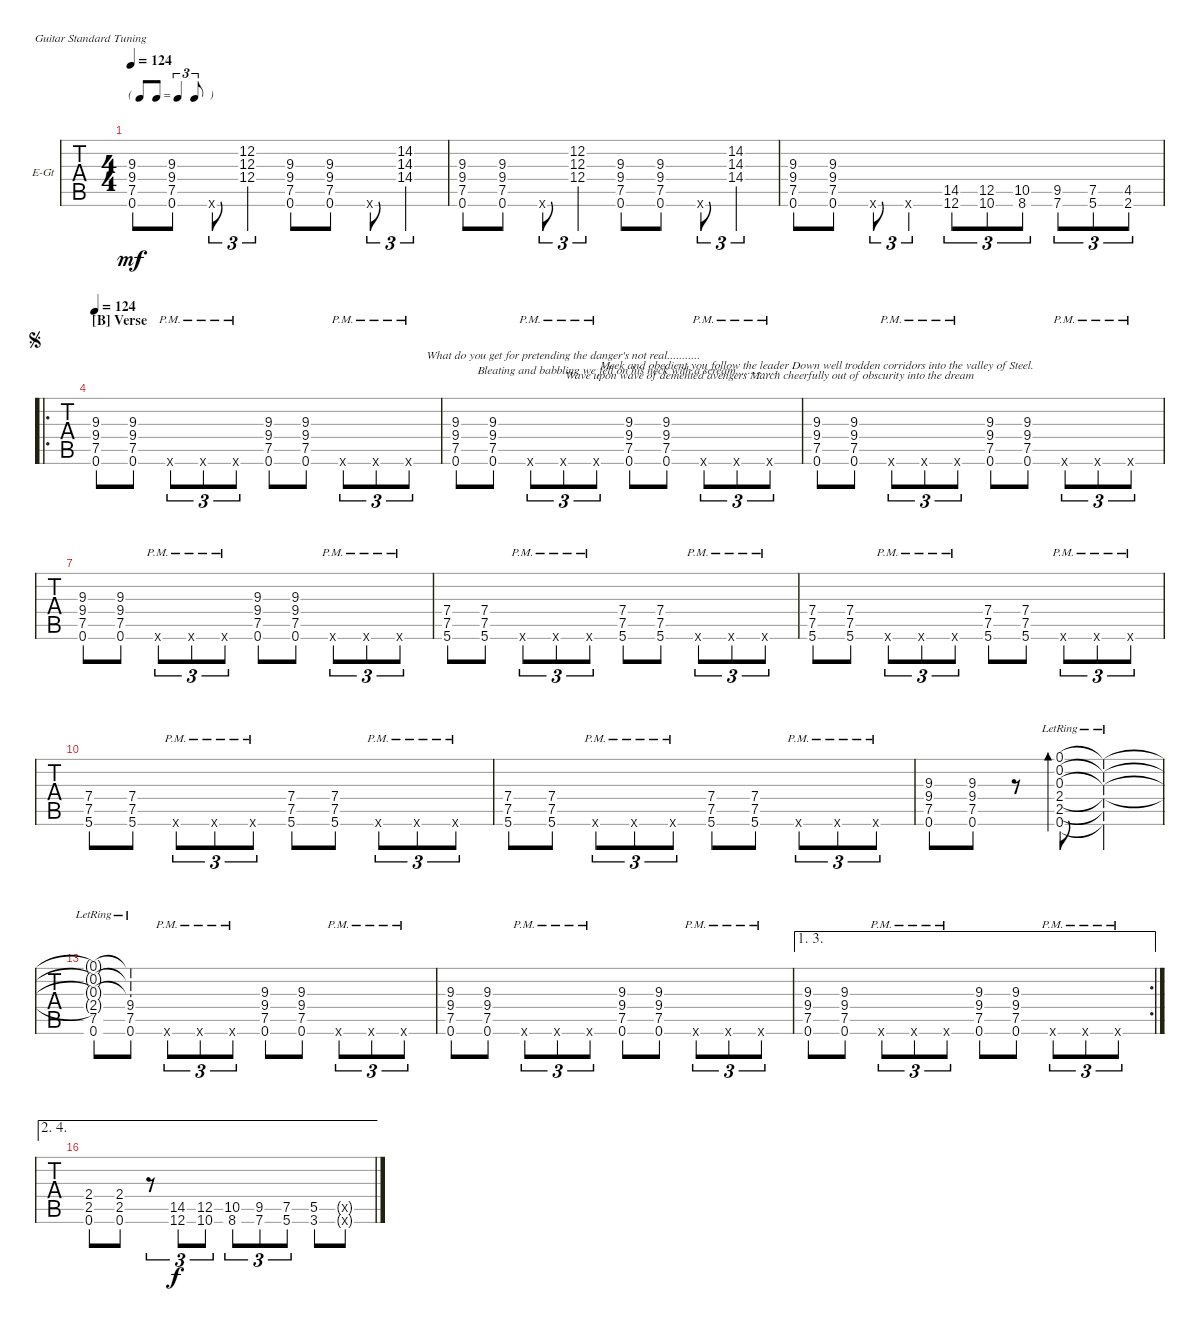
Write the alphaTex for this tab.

\bracketExtendMode nobrackets
\firstSystemTrackNameOrientation horizontal
\otherSystemsTrackNameOrientation horizontal
\defaultBarNumberDisplay FirstOfSystem
\track ("Guitar" "E-Gt") {instrument overdrivenguitar}
\staff {tabs}
\tuning (E4 B3 G3 D3 A2 E2)
\ts (4 4)
\tf triplet8th
\tempo 124
\clef g2
\ks c
(7.5 0.6 9.4 9.3).8{lyrics (0 "") lyrics (1 "") lyrics (2 "") lyrics (3 "") lyrics (4 "") dy mf} (9.4 7.5 0.6 9.3).8{lyrics (0 "") lyrics (1 "") lyrics (2 "") lyrics (3 "") lyrics (4 "")} 0.6{x}.8{tu (3 2) lyrics (0 "") lyrics (1 "") lyrics (2 "") lyrics (3 "") lyrics (4 "")} (12.2{hac} 12.3{hac} 12.4{hac}).4{tu (3 2) lyrics (0 "") lyrics (1 "") lyrics (2 "") lyrics (3 "") lyrics (4 "")} (7.5 0.6 9.4 9.3).8{lyrics (0 "") lyrics (1 "") lyrics (2 "") lyrics (3 "") lyrics (4 "")} (9.4 7.5 0.6 9.3).8{lyrics (0 "") lyrics (1 "") lyrics (2 "") lyrics (3 "") lyrics (4 "")} 0.6{x}.8{tu (3 2) lyrics (0 "") lyrics (1 "") lyrics (2 "") lyrics (3 "") lyrics (4 "")} (14.2{hac} 14.3{hac} 14.4{hac}).4{tu (3 2) lyrics (0 "") lyrics (1 "") lyrics (2 "") lyrics (3 "") lyrics (4 "")} |
(7.5 0.6 9.3 9.4).8{lyrics (0 "") lyrics (1 "") lyrics (2 "") lyrics (3 "") lyrics (4 "")} (9.4 7.5 0.6 9.3).8{lyrics (0 "") lyrics (1 "") lyrics (2 "") lyrics (3 "") lyrics (4 "")} 0.6{x}.8{tu (3 2) lyrics (0 "") lyrics (1 "") lyrics (2 "") lyrics (3 "") lyrics (4 "")} (12.2{hac} 12.3{hac} 12.4{hac}).4{tu (3 2) lyrics (0 "") lyrics (1 "") lyrics (2 "") lyrics (3 "") lyrics (4 "")} (7.5 0.6 9.4 9.3).8{lyrics (0 "") lyrics (1 "") lyrics (2 "") lyrics (3 "") lyrics (4 "")} (9.4 7.5 0.6 9.3).8{lyrics (0 "") lyrics (1 "") lyrics (2 "") lyrics (3 "") lyrics (4 "")} 0.6{x}.8{tu (3 2) lyrics (0 "") lyrics (1 "") lyrics (2 "") lyrics (3 "") lyrics (4 "")} (14.2{hac} 14.3{hac} 14.4{hac}).4{tu (3 2) lyrics (0 "") lyrics (1 "") lyrics (2 "") lyrics (3 "") lyrics (4 "")} |
(0.6 7.5 9.4 9.3).8{lyrics (0 "") lyrics (1 "") lyrics (2 "") lyrics (3 "") lyrics (4 "")} (7.5 0.6 9.4 9.3).8{lyrics (0 "") lyrics (1 "") lyrics (2 "") lyrics (3 "") lyrics (4 "")} 0.6{x}.8{tu (3 2) lyrics (0 "") lyrics (1 "") lyrics (2 "") lyrics (3 "") lyrics (4 "")} 0.6{x}.4{tu (3 2) lyrics (0 "") lyrics (1 "") lyrics (2 "") lyrics (3 "") lyrics (4 "")} (12.6 14.5).8{tu (3 2) lyrics (0 "") lyrics (1 "") lyrics (2 "") lyrics (3 "") lyrics (4 "")} (10.6 12.5).8{tu (3 2) lyrics (0 "") lyrics (1 "") lyrics (2 "") lyrics (3 "") lyrics (4 "")} (8.6 10.5).8{tu (3 2) lyrics (0 "") lyrics (1 "") lyrics (2 "") lyrics (3 "") lyrics (4 "")} (7.6 9.5).8{tu (3 2) lyrics (0 "") lyrics (1 "") lyrics (2 "") lyrics (3 "") lyrics (4 "")} (5.6 7.5).8{tu (3 2) lyrics (0 "") lyrics (1 "") lyrics (2 "") lyrics (3 "") lyrics (4 "")} (2.6 4.5).8{tu (3 2) lyrics (0 "") lyrics (1 "") lyrics (2 "") lyrics (3 "") lyrics (4 "")} |
\ro
\section ("B" "Verse")
\jump segno
\tempo 124
(7.5 0.6 9.4 9.3).8{lyrics (0 "") lyrics (1 "") lyrics (2 "") lyrics (3 "") lyrics (4 "")} (9.4 7.5 0.6 9.3).8{lyrics (0 "") lyrics (1 "") lyrics (2 "") lyrics (3 "") lyrics (4 "")} 0.6{pm x}.8{tu (3 2) lyrics (0 "") lyrics (1 "") lyrics (2 "") lyrics (3 "") lyrics (4 "")} 0.6{pm x}.8{tu (3 2) lyrics (0 "") lyrics (1 "") lyrics (2 "") lyrics (3 "") lyrics (4 "")} 0.6{pm x}.8{tu (3 2) lyrics (0 "") lyrics (1 "") lyrics (2 "") lyrics (3 "") lyrics (4 "")} (7.5 0.6 9.4 9.3).8{lyrics (0 "") lyrics (1 "") lyrics (2 "") lyrics (3 "") lyrics (4 "")} (9.4 7.5 0.6 9.3).8{lyrics (0 "") lyrics (1 "") lyrics (2 "") lyrics (3 "") lyrics (4 "")} 0.6{pm x}.8{tu (3 2) lyrics (0 "") lyrics (1 "") lyrics (2 "") lyrics (3 "") lyrics (4 "")} 0.6{pm x}.8{tu (3 2) lyrics (0 "") lyrics (1 "") lyrics (2 "") lyrics (3 "") lyrics (4 "")} 0.6{pm x}.8{tu (3 2) lyrics (0 "") lyrics (1 "") lyrics (2 "") lyrics (3 "") lyrics (4 "")} |
(7.5 0.6 9.4 9.3).8{lyrics (0 "") lyrics (1 "") lyrics (2 "") lyrics (3 "") lyrics (4 "")} (9.4 7.5 0.6 9.3).8{lyrics (0 "") lyrics (1 "") lyrics (2 "") lyrics (3 "") lyrics (4 "")} 0.6{pm x}.8{tu (3 2) lyrics (0 "") lyrics (1 "") lyrics (2 "") lyrics (3 "") lyrics (4 "")} 0.6{pm x}.8{tu (3 2) lyrics (0 "What do you get for pretending the danger's not real...........") lyrics (1 "") lyrics (2 "") lyrics (3 "") lyrics (4 "")} 0.6{pm x}.8{tu (3 2) lyrics (0 "") lyrics (1 "") lyrics (2 "") lyrics (3 "") lyrics (4 "")} (7.5 0.6 9.4 9.3).8{lyrics (0 "") lyrics (1 "") lyrics (2 "") lyrics (3 "Bleating and babbling we fell on his neck with a scream...............") lyrics (4 "")} (9.4 7.5 0.6 9.3).8{lyrics (0 "") lyrics (1 "") lyrics (2 "") lyrics (3 "") lyrics (4 "")} 0.6{pm x}.8{tu (3 2) lyrics (0 "") lyrics (1 "") lyrics (2 "") lyrics (3 "") lyrics (4 "")} 0.6{pm x}.8{tu (3 2) lyrics (0 "") lyrics (1 "") lyrics (2 "") lyrics (3 "") lyrics (4 "")} 0.6{pm x}.8{tu (3 2) lyrics (0 "") lyrics (1 "") lyrics (2 "") lyrics (3 "") lyrics (4 "Wave upon wave of demented avengers March cheerfully out of obscurity into the dream")} |
(7.5 0.6 9.4 9.3).8{lyrics (0 "") lyrics (1 "") lyrics (2 "Meek and obedient you follow the leader Down well trodden corridors into the valley of Steel.") lyrics (3 "") lyrics (4 "")} (9.4 7.5 0.6 9.3).8{lyrics (0 "") lyrics (1 "") lyrics (2 "") lyrics (3 "") lyrics (4 "")} 0.6{pm x}.8{tu (3 2) lyrics (0 "") lyrics (1 "") lyrics (2 "") lyrics (3 "") lyrics (4 "")} 0.6{pm x}.8{tu (3 2) lyrics (0 "") lyrics (1 "") lyrics (2 "") lyrics (3 "") lyrics (4 "")} 0.6{pm x}.8{tu (3 2) lyrics (0 "") lyrics (1 "") lyrics (2 "") lyrics (3 "") lyrics (4 "")} (7.5 0.6 9.4 9.3).8{lyrics (0 "") lyrics (1 "") lyrics (2 "") lyrics (3 "") lyrics (4 "")} (9.4 7.5 0.6 9.3).8{lyrics (0 "") lyrics (1 "") lyrics (2 "") lyrics (3 "") lyrics (4 "")} 0.6{pm x}.8{tu (3 2) lyrics (0 "") lyrics (1 "") lyrics (2 "") lyrics (3 "") lyrics (4 "")} 0.6{pm x}.8{tu (3 2) lyrics (0 "") lyrics (1 "") lyrics (2 "") lyrics (3 "") lyrics (4 "")} 0.6{pm x}.8{tu (3 2) lyrics (0 "") lyrics (1 "") lyrics (2 "") lyrics (3 "") lyrics (4 "")} |
(7.5 0.6 9.4 9.3).8{lyrics (0 "") lyrics (1 "") lyrics (2 "") lyrics (3 "") lyrics (4 "")} (9.4 7.5 0.6 9.3).8{lyrics (0 "") lyrics (1 "") lyrics (2 "") lyrics (3 "") lyrics (4 "")} 0.6{pm x}.8{tu (3 2) lyrics (0 "") lyrics (1 "") lyrics (2 "") lyrics (3 "") lyrics (4 "")} 0.6{pm x}.8{tu (3 2) lyrics (0 "") lyrics (1 "") lyrics (2 "") lyrics (3 "") lyrics (4 "")} 0.6{pm x}.8{tu (3 2) lyrics (0 "") lyrics (1 "") lyrics (2 "") lyrics (3 "") lyrics (4 "")} (7.5 0.6 9.4 9.3).8{lyrics (0 "") lyrics (1 "") lyrics (2 "") lyrics (3 "") lyrics (4 "")} (9.4 7.5 0.6 9.3).8{lyrics (0 "") lyrics (1 "") lyrics (2 "") lyrics (3 "") lyrics (4 "")} 0.6{pm x}.8{tu (3 2) lyrics (0 "") lyrics (1 "") lyrics (2 "") lyrics (3 "") lyrics (4 "")} 0.6{pm x}.8{tu (3 2) lyrics (0 "") lyrics (1 "") lyrics (2 "") lyrics (3 "") lyrics (4 "")} 0.6{pm x}.8{tu (3 2) lyrics (0 "") lyrics (1 "") lyrics (2 "") lyrics (3 "") lyrics (4 "")} |
(7.5 5.6 7.4).8{lyrics (0 "") lyrics (1 "") lyrics (2 "") lyrics (3 "") lyrics (4 "")} (7.5 5.6 7.4).8{lyrics (0 "") lyrics (1 "") lyrics (2 "") lyrics (3 "") lyrics (4 "")} 5.6{pm x}.8{tu (3 2) lyrics (0 "") lyrics (1 "") lyrics (2 "") lyrics (3 "") lyrics (4 "")} 5.6{pm x}.8{tu (3 2) lyrics (0 "") lyrics (1 "") lyrics (2 "") lyrics (3 "") lyrics (4 "")} 5.6{pm x}.8{tu (3 2) lyrics (0 "") lyrics (1 "") lyrics (2 "") lyrics (3 "") lyrics (4 "")} (7.5 5.6 7.4).8{lyrics (0 "") lyrics (1 "") lyrics (2 "") lyrics (3 "") lyrics (4 "")} (7.4 7.5 5.6).8{lyrics (0 "") lyrics (1 "") lyrics (2 "") lyrics (3 "") lyrics (4 "")} 5.6{pm x}.8{tu (3 2) lyrics (0 "") lyrics (1 "") lyrics (2 "") lyrics (3 "") lyrics (4 "")} 5.6{pm x}.8{tu (3 2) lyrics (0 "") lyrics (1 "") lyrics (2 "") lyrics (3 "") lyrics (4 "")} 5.6{pm x}.8{tu (3 2) lyrics (0 "") lyrics (1 "") lyrics (2 "") lyrics (3 "") lyrics (4 "")} |
(7.5 5.6 7.4).8{lyrics (0 "") lyrics (1 "") lyrics (2 "") lyrics (3 "") lyrics (4 "")} (7.5 5.6 7.4).8{lyrics (0 "") lyrics (1 "") lyrics (2 "") lyrics (3 "") lyrics (4 "")} 5.6{pm x}.8{tu (3 2) lyrics (0 "") lyrics (1 "") lyrics (2 "") lyrics (3 "") lyrics (4 "")} 5.6{pm x}.8{tu (3 2) lyrics (0 "") lyrics (1 "") lyrics (2 "") lyrics (3 "") lyrics (4 "")} 5.6{pm x}.8{tu (3 2) lyrics (0 "") lyrics (1 "") lyrics (2 "") lyrics (3 "") lyrics (4 "")} (7.5 5.6 7.4).8{lyrics (0 "") lyrics (1 "") lyrics (2 "") lyrics (3 "") lyrics (4 "")} (7.4 7.5 5.6).8{lyrics (0 "") lyrics (1 "") lyrics (2 "") lyrics (3 "") lyrics (4 "")} 5.6{pm x}.8{tu (3 2) lyrics (0 "") lyrics (1 "") lyrics (2 "") lyrics (3 "") lyrics (4 "")} 5.6{pm x}.8{tu (3 2) lyrics (0 "") lyrics (1 "") lyrics (2 "") lyrics (3 "") lyrics (4 "")} 5.6{pm x}.8{tu (3 2) lyrics (0 "") lyrics (1 "") lyrics (2 "") lyrics (3 "") lyrics (4 "")} |
(7.5 5.6 7.4).8{lyrics (0 "") lyrics (1 "") lyrics (2 "") lyrics (3 "") lyrics (4 "")} (7.5 5.6 7.4).8{lyrics (0 "") lyrics (1 "") lyrics (2 "") lyrics (3 "") lyrics (4 "")} 5.6{pm x}.8{tu (3 2) lyrics (0 "") lyrics (1 "") lyrics (2 "") lyrics (3 "") lyrics (4 "")} 5.6{pm x}.8{tu (3 2) lyrics (0 "") lyrics (1 "") lyrics (2 "") lyrics (3 "") lyrics (4 "")} 5.6{pm x}.8{tu (3 2) lyrics (0 "") lyrics (1 "") lyrics (2 "") lyrics (3 "") lyrics (4 "")} (7.5 5.6 7.4).8{lyrics (0 "") lyrics (1 "") lyrics (2 "") lyrics (3 "") lyrics (4 "")} (7.4 7.5 5.6).8{lyrics (0 "") lyrics (1 "") lyrics (2 "") lyrics (3 "") lyrics (4 "")} 5.6{pm x}.8{tu (3 2) lyrics (0 "") lyrics (1 "") lyrics (2 "") lyrics (3 "") lyrics (4 "")} 5.6{pm x}.8{tu (3 2) lyrics (0 "") lyrics (1 "") lyrics (2 "") lyrics (3 "") lyrics (4 "")} 5.6{pm x}.8{tu (3 2) lyrics (0 "") lyrics (1 "") lyrics (2 "") lyrics (3 "") lyrics (4 "")} |
(7.5 5.6 7.4).8{lyrics (0 "") lyrics (1 "") lyrics (2 "") lyrics (3 "") lyrics (4 "")} (7.5 5.6 7.4).8{lyrics (0 "") lyrics (1 "") lyrics (2 "") lyrics (3 "") lyrics (4 "")} 5.6{pm x}.8{tu (3 2) lyrics (0 "") lyrics (1 "") lyrics (2 "") lyrics (3 "") lyrics (4 "")} 5.6{pm x}.8{tu (3 2) lyrics (0 "") lyrics (1 "") lyrics (2 "") lyrics (3 "") lyrics (4 "")} 5.6{pm x}.8{tu (3 2) lyrics (0 "") lyrics (1 "") lyrics (2 "") lyrics (3 "") lyrics (4 "")} (7.5 5.6 7.4).8{lyrics (0 "") lyrics (1 "") lyrics (2 "") lyrics (3 "") lyrics (4 "")} (7.4 7.5 5.6).8{lyrics (0 "") lyrics (1 "") lyrics (2 "") lyrics (3 "") lyrics (4 "")} 5.6{pm x}.8{tu (3 2) lyrics (0 "") lyrics (1 "") lyrics (2 "") lyrics (3 "") lyrics (4 "")} 5.6{pm x}.8{tu (3 2) lyrics (0 "") lyrics (1 "") lyrics (2 "") lyrics (3 "") lyrics (4 "")} 5.6{pm x}.8{tu (3 2) lyrics (0 "") lyrics (1 "") lyrics (2 "") lyrics (3 "") lyrics (4 "")} |
(7.5 0.6 9.4 9.3).8{lyrics (0 "") lyrics (1 "") lyrics (2 "") lyrics (3 "") lyrics (4 "")} (9.4 7.5 0.6 9.3).8{lyrics (0 "") lyrics (1 "") lyrics (2 "") lyrics (3 "") lyrics (4 "")} r.8 (0.1{hac lr} 0.2{hac lr} 0.3{hac lr} 2.4{hac lr} 2.5{hac lr} 0.6{hac lr}).8{bd 240 lyrics (0 "") lyrics (1 "") lyrics (2 "") lyrics (3 "") lyrics (4 "")} (0.1{hac lr t} 0.2{hac lr t} 0.3{hac lr t} 2.4{hac lr t} 2.5{hac lr t} 0.6{hac lr t}).2{lyrics (0 "") lyrics (1 "") lyrics (2 "") lyrics (3 "") lyrics (4 "")} |
(7.5 0.6 0.1{lr t} 0.2{lr t} 0.3{lr t} 2.4{lr t}).8{lyrics (0 "") lyrics (1 "") lyrics (2 "") lyrics (3 "") lyrics (4 "")} (9.4 7.5 0.6 0.3{lr t} 0.2{lr t} 0.1{lr t}).8{lyrics (0 "") lyrics (1 "") lyrics (2 "") lyrics (3 "") lyrics (4 "")} 0.6{pm x}.8{tu (3 2) lyrics (0 "") lyrics (1 "") lyrics (2 "") lyrics (3 "") lyrics (4 "")} 0.6{pm x}.8{tu (3 2) lyrics (0 "") lyrics (1 "") lyrics (2 "") lyrics (3 "") lyrics (4 "")} 0.6{pm x}.8{tu (3 2) lyrics (0 "") lyrics (1 "") lyrics (2 "") lyrics (3 "") lyrics (4 "")} (7.5 0.6 9.4 9.3).8{lyrics (0 "") lyrics (1 "") lyrics (2 "") lyrics (3 "") lyrics (4 "")} (9.4 7.5 0.6 9.3).8{lyrics (0 "") lyrics (1 "") lyrics (2 "") lyrics (3 "") lyrics (4 "")} 0.6{pm x}.8{tu (3 2) lyrics (0 "") lyrics (1 "") lyrics (2 "") lyrics (3 "") lyrics (4 "")} 0.6{pm x}.8{tu (3 2) lyrics (0 "") lyrics (1 "") lyrics (2 "") lyrics (3 "") lyrics (4 "")} 0.6{pm x}.8{tu (3 2) lyrics (0 "") lyrics (1 "") lyrics (2 "") lyrics (3 "") lyrics (4 "")} |
(7.5 0.6 9.4 9.3).8{lyrics (0 "") lyrics (1 "") lyrics (2 "") lyrics (3 "") lyrics (4 "")} (9.4 7.5 0.6 9.3).8{lyrics (0 "") lyrics (1 "") lyrics (2 "") lyrics (3 "") lyrics (4 "")} 0.6{pm x}.8{tu (3 2) lyrics (0 "") lyrics (1 "") lyrics (2 "") lyrics (3 "") lyrics (4 "")} 0.6{pm x}.8{tu (3 2) lyrics (0 "") lyrics (1 "") lyrics (2 "") lyrics (3 "") lyrics (4 "")} 0.6{pm x}.8{tu (3 2) lyrics (0 "") lyrics (1 "") lyrics (2 "") lyrics (3 "") lyrics (4 "")} (7.5 0.6 9.4 9.3).8{lyrics (0 "") lyrics (1 "") lyrics (2 "") lyrics (3 "") lyrics (4 "")} (9.4 7.5 0.6 9.3).8{lyrics (0 "") lyrics (1 "") lyrics (2 "") lyrics (3 "") lyrics (4 "")} 0.6{pm x}.8{tu (3 2) lyrics (0 "") lyrics (1 "") lyrics (2 "") lyrics (3 "") lyrics (4 "")} 0.6{pm x}.8{tu (3 2) lyrics (0 "") lyrics (1 "") lyrics (2 "") lyrics (3 "") lyrics (4 "")} 0.6{pm x}.8{tu (3 2) lyrics (0 "") lyrics (1 "") lyrics (2 "") lyrics (3 "") lyrics (4 "")} |
\ae (1 3)
\rc 2
(7.5 0.6 9.4 9.3).8{lyrics (0 "") lyrics (1 "") lyrics (2 "") lyrics (3 "") lyrics (4 "")} (9.4 7.5 0.6 9.3).8{lyrics (0 "") lyrics (1 "") lyrics (2 "") lyrics (3 "") lyrics (4 "")} 0.6{pm x}.8{tu (3 2) lyrics (0 "") lyrics (1 "") lyrics (2 "") lyrics (3 "") lyrics (4 "")} 0.6{pm x}.8{tu (3 2) lyrics (0 "") lyrics (1 "") lyrics (2 "") lyrics (3 "") lyrics (4 "")} 0.6{pm x}.8{tu (3 2) lyrics (0 "") lyrics (1 "") lyrics (2 "") lyrics (3 "") lyrics (4 "")} (7.5 0.6 9.4 9.3).8{lyrics (0 "") lyrics (1 "") lyrics (2 "") lyrics (3 "") lyrics (4 "")} (9.4 7.5 0.6 9.3).8{lyrics (0 "") lyrics (1 "") lyrics (2 "") lyrics (3 "") lyrics (4 "")} 0.6{pm x}.8{tu (3 2) lyrics (0 "") lyrics (1 "") lyrics (2 "") lyrics (3 "") lyrics (4 "")} 0.6{pm x}.8{tu (3 2) lyrics (0 "") lyrics (1 "") lyrics (2 "") lyrics (3 "") lyrics (4 "")} 0.6{pm x}.8{tu (3 2) lyrics (0 "") lyrics (1 "") lyrics (2 "") lyrics (3 "") lyrics (4 "")} |
\ae (2 4)
(2.4 2.5 0.6).8{lyrics (0 "") lyrics (1 "") lyrics (2 "") lyrics (3 "") lyrics (4 "")} (2.4 2.5 0.6).8{lyrics (0 "") lyrics (1 "") lyrics (2 "") lyrics (3 "") lyrics (4 "")} r.8{tu (3 2)} (14.5 12.6).8{tu (3 2) lyrics (0 "") lyrics (1 "") lyrics (2 "") lyrics (3 "") lyrics (4 "") dy f} (12.5 10.6).8{tu (3 2) lyrics (0 "") lyrics (1 "") lyrics (2 "") lyrics (3 "") lyrics (4 "")} (10.5 8.6).8{tu (3 2) lyrics (0 "") lyrics (1 "") lyrics (2 "") lyrics (3 "") lyrics (4 "")} (9.5 7.6).8{tu (3 2) lyrics (0 "") lyrics (1 "") lyrics (2 "") lyrics (3 "") lyrics (4 "")} (7.5 5.6).8{tu (3 2) lyrics (0 "") lyrics (1 "") lyrics (2 "") lyrics (3 "") lyrics (4 "")} (5.5 3.6).8{lyrics (0 "") lyrics (1 "") lyrics (2 "") lyrics (3 "") lyrics (4 "")} (0.5{g x} 0.6{g x}).8{lyrics (0 "") lyrics (1 "") lyrics (2 "") lyrics (3 "") lyrics (4 "")}
